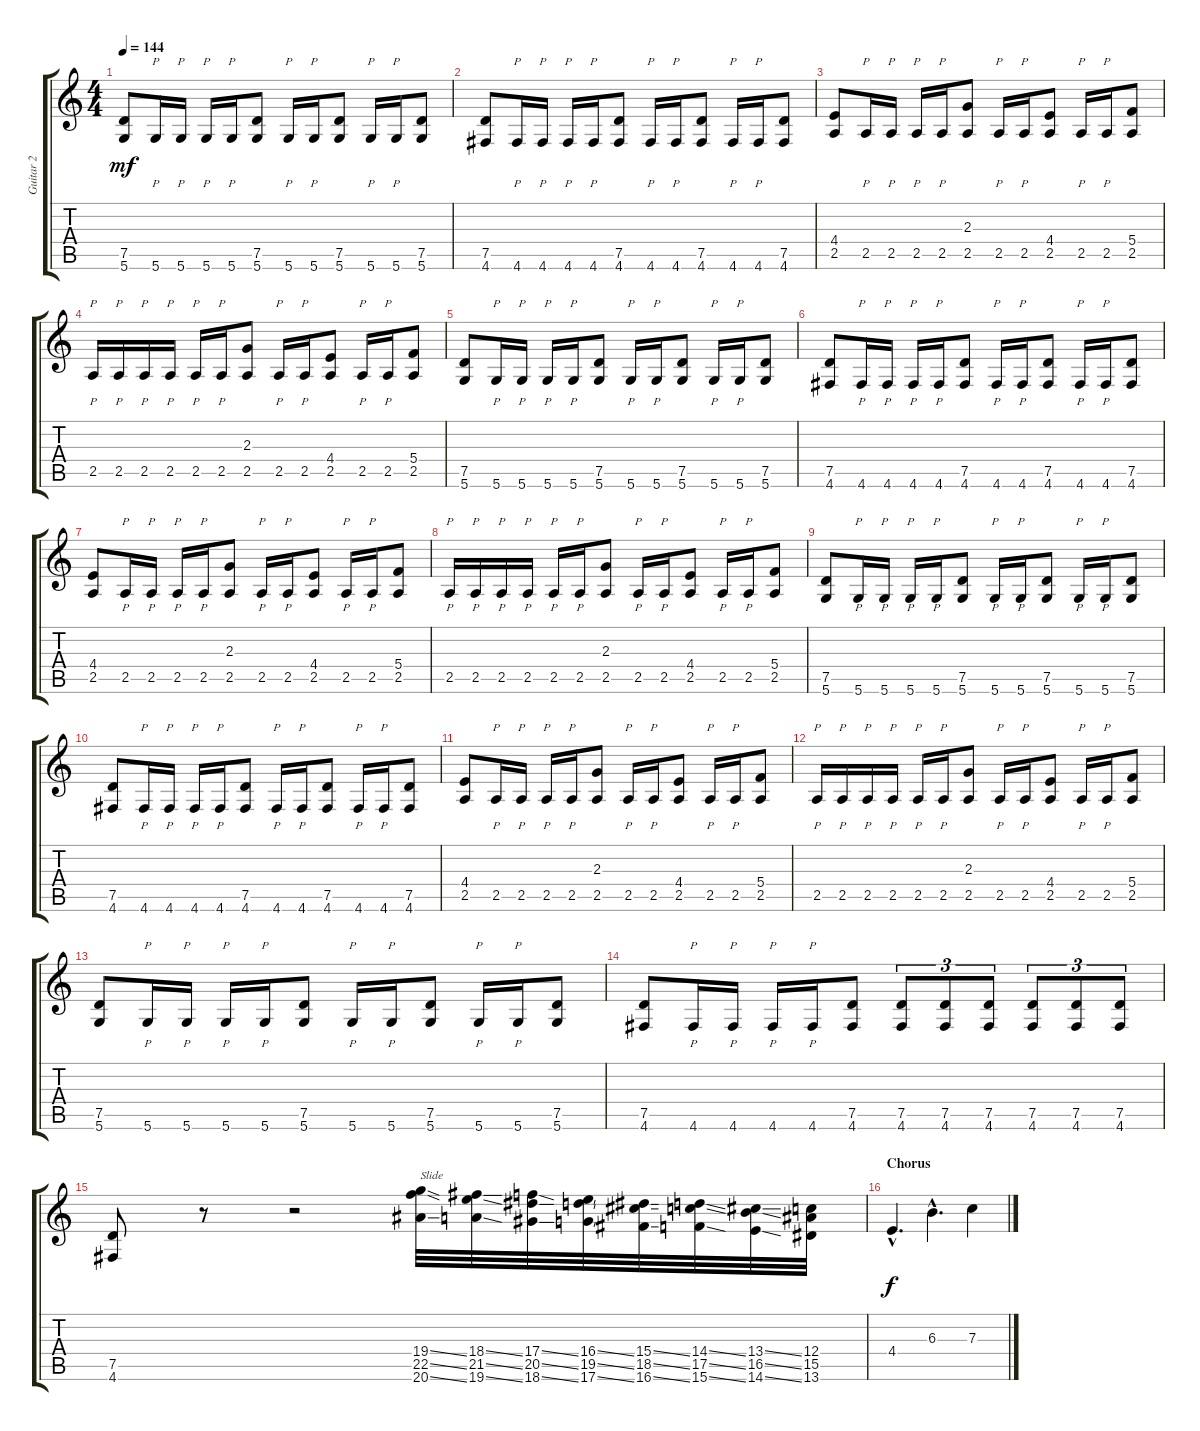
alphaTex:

\track ("Guitar 2" "Guitar 2") {instrument distortionguitar}
\staff {score tabs}
\tuning (D4 A3 F3 C3 G2 D2) {hide}
\ts (4 4)
\tempo 144
\clef g2
\ks c
(7.5 5.6).8{dy mf} 5.6.16{p} 5.6.16{p} 5.6.16{p} 5.6.16{p} (7.5 5.6).8 5.6.16{p} 5.6.16{p} (7.5 5.6).8 5.6.16{p} 5.6.16{p} (7.5 5.6).8 |
(7.5 4.6).8 4.6.16{p} 4.6.16{p} 4.6.16{p} 4.6.16{p} (7.5 4.6).8 4.6.16{p} 4.6.16{p} (7.5 4.6).8 4.6.16{p} 4.6.16{p} (7.5 4.6).8 |
(4.4 2.5).8 2.5.16{p} 2.5.16{p} 2.5.16{p} 2.5.16{p} (2.3 2.5).8 2.5.16{p} 2.5.16{p} (4.4 2.5).8 2.5.16{p} 2.5.16{p} (5.4 2.5).8 |
2.5.16{p} 2.5.16{p} 2.5.16{p} 2.5.16{p} 2.5.16{p} 2.5.16{p} (2.3 2.5).8 2.5.16{p} 2.5.16{p} (4.4 2.5).8 2.5.16{p} 2.5.16{p} (5.4 2.5).8 |
(7.5 5.6).8 5.6.16{p} 5.6.16{p} 5.6.16{p} 5.6.16{p} (7.5 5.6).8 5.6.16{p} 5.6.16{p} (7.5 5.6).8 5.6.16{p} 5.6.16{p} (7.5 5.6).8 |
(7.5 4.6).8 4.6.16{p} 4.6.16{p} 4.6.16{p} 4.6.16{p} (7.5 4.6).8 4.6.16{p} 4.6.16{p} (7.5 4.6).8 4.6.16{p} 4.6.16{p} (7.5 4.6).8 |
(4.4 2.5).8 2.5.16{p} 2.5.16{p} 2.5.16{p} 2.5.16{p} (2.3 2.5).8 2.5.16{p} 2.5.16{p} (4.4 2.5).8 2.5.16{p} 2.5.16{p} (5.4 2.5).8 |
2.5.16{p} 2.5.16{p} 2.5.16{p} 2.5.16{p} 2.5.16{p} 2.5.16{p} (2.3 2.5).8 2.5.16{p} 2.5.16{p} (4.4 2.5).8 2.5.16{p} 2.5.16{p} (5.4 2.5).8 |
(7.5 5.6).8 5.6.16{p} 5.6.16{p} 5.6.16{p} 5.6.16{p} (7.5 5.6).8 5.6.16{p} 5.6.16{p} (7.5 5.6).8 5.6.16{p} 5.6.16{p} (7.5 5.6).8 |
(7.5 4.6).8 4.6.16{p} 4.6.16{p} 4.6.16{p} 4.6.16{p} (7.5 4.6).8 4.6.16{p} 4.6.16{p} (7.5 4.6).8 4.6.16{p} 4.6.16{p} (7.5 4.6).8 |
(4.4 2.5).8 2.5.16{p} 2.5.16{p} 2.5.16{p} 2.5.16{p} (2.3 2.5).8 2.5.16{p} 2.5.16{p} (4.4 2.5).8 2.5.16{p} 2.5.16{p} (5.4 2.5).8 |
2.5.16{p} 2.5.16{p} 2.5.16{p} 2.5.16{p} 2.5.16{p} 2.5.16{p} (2.3 2.5).8 2.5.16{p} 2.5.16{p} (4.4 2.5).8 2.5.16{p} 2.5.16{p} (5.4 2.5).8 |
(7.5 5.6).8 5.6.16{p} 5.6.16{p} 5.6.16{p} 5.6.16{p} (7.5 5.6).8 5.6.16{p} 5.6.16{p} (7.5 5.6).8 5.6.16{p} 5.6.16{p} (7.5 5.6).8 |
(7.5 4.6).8 4.6.16{p} 4.6.16{p} 4.6.16{p} 4.6.16{p} (7.5 4.6).8 (7.5 4.6).8{tu (3 2)} (7.5 4.6).8{tu (3 2)} (7.5 4.6).8{tu (3 2)} (7.5 4.6).8{tu (3 2)} (7.5 4.6).8{tu (3 2)} (7.5 4.6).8{tu (3 2)} |
(7.5 4.6).8 r.8 r.2 (19.4{ss} 22.5{ss} 20.6{ss}).32{txt "Slide"} (18.4{ss} 21.5{ss} 19.6{ss}).32 (17.4{ss} 20.5{ss} 18.6{ss}).32 (16.4{ss} 19.5{ss} 17.6{ss}).32 (15.4{ss} 18.5{ss} 16.6{ss}).32 (14.4{ss} 17.5{ss} 15.6{ss}).32 (13.4{ss} 16.5{ss} 14.6{ss}).32 (12.4 15.5 13.6).32 |
\section ("" "Chorus")
4.4{hac}.4{d dy f} 6.3{hac}.4{d} 7.3.4
